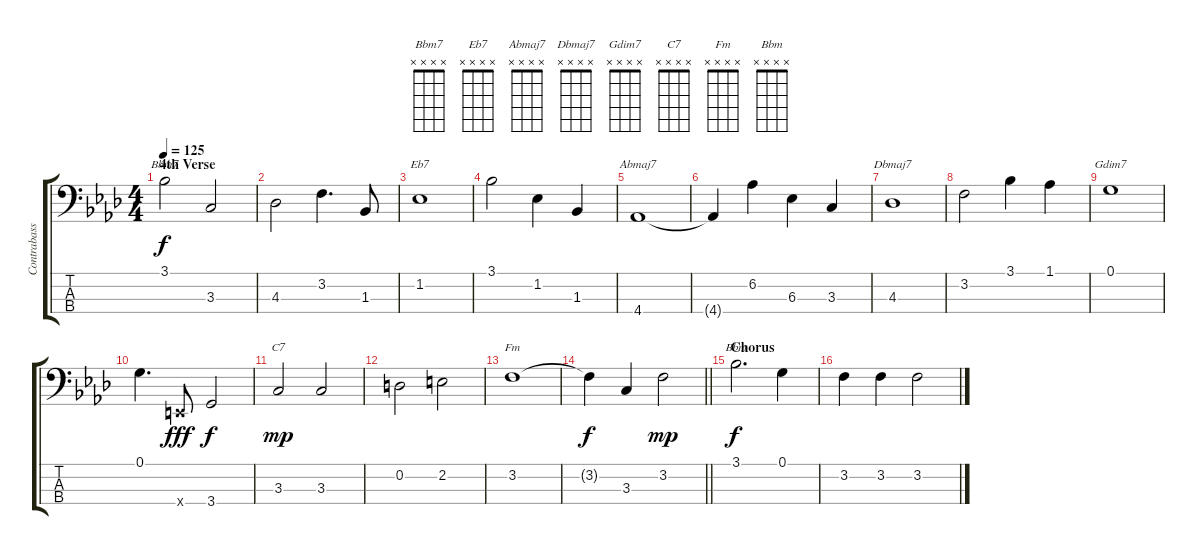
\track ("Contrabass" "Contrabass") {instrument fretlessbass}
\staff {score tabs}
\tuning (G2 D2 A1 E1) {hide}
\chord ("Bbm7" x x x x)
\chord ("Eb7" x x x x)
\chord ("Abmaj7" x x x x)
\chord ("Dbmaj7" x x x x)
\chord ("Gdim7" x x x x)
\chord ("C7" x x x x)
\chord ("Fm" x x x x)
\chord ("Bbm" x x x x)
\ts (4 4)
\section ("" "4th Verse")
\tempo 125
\clef f4
\ks fminor
3.1.2{ch "Bbm7" dy f} 3.3.2 |
4.3.2 3.2.4{d} 1.3.8 |
1.2.1{ch "Eb7"} |
3.1.2 1.2.4 1.3.4 |
4.4.1{ch "Abmaj7"} |
4.4{t}.4 6.2.4 6.3.4 3.3.4 |
4.3.1{ch "Dbmaj7"} |
3.2.2 3.1.4 1.1.4 |
0.1.1{ch "Gdim7"} |
0.1.4{d} 0.4{x}.8{dy fff} 3.4.2{dy f} |
3.3.2{ch "C7" dy mp} 3.3.2 |
0.2.2 2.2.2 |
3.2.1{ch "Fm"} |
\barLineRight lightlight
3.2{t}.4{dy f} 3.3.4 3.2.2{dy mp} |
\section ("" "Chorus")
3.1.2{d ch "Bbm" dy f} 0.1.4 |
3.2.4 3.2.4 3.2.2
